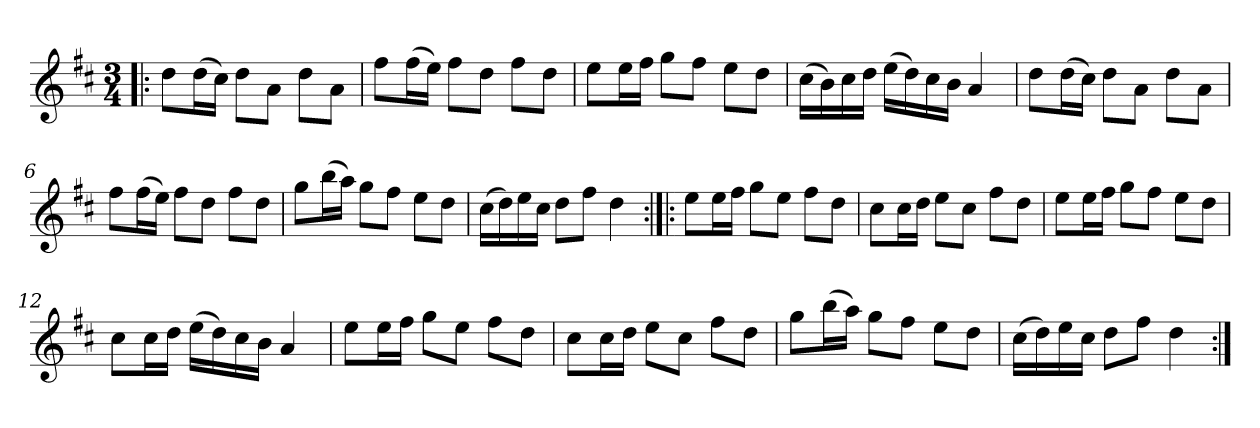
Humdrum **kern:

**kern
*part1
*staff1
*clefG2
*k[f#c#]
*D:
*M3/4
=1!|:
8dd\L
(>16dd\L
16cc#\JJ)
8dd\L
8a\J
8dd\L
8a\J
=2
8ff#\L
(>16ff#\L
16ee\JJ)
8ff#\L
8dd\J
8ff#\L
8dd\J
=3
8ee\L
16ee\L
16ff#\JJ
8gg\L
8ff#\J
8ee\L
8dd\J
=4
(>16cc#\LL
16b\)
16cc#\
16dd\JJ
(>16ee\LL
16dd\)
16cc#\
16b\JJ
4a/
=5
8dd\L
(>16dd\L
16cc#\JJ)
8dd\L
8a\J
8dd\L
8a\J
=6
8ff#\L
(>16ff#\L
16ee\JJ)
8ff#\L
8dd\J
8ff#\L
8dd\J
!!LO:LB:g=z
=7
8gg\L
(>16bb\L
16aa\JJ)
8gg\L
8ff#\J
8ee\L
8dd\J
=8
(>16cc#\LL
16dd\)
16ee\
16cc#\JJ
8dd\L
8ff#\J
4dd\
=9:|!|:
8ee\L
16ee\L
16ff#\JJ
8gg\L
8ee\J
8ff#\L
8dd\J
=10
8cc#\L
16cc#\L
16dd\JJ
8ee\L
8cc#\J
8ff#\L
8dd\J
=11
8ee\L
16ee\L
16ff#\JJ
8gg\L
8ff#\J
8ee\L
8dd\J
=12
8cc#\L
16cc#\L
16dd\JJ
(>16ee\LL
16dd\)
16cc#\
16b\JJ
4a/
!!LO:LB:g=z
=13
8ee\L
16ee\L
16ff#\JJ
8gg\L
8ee\J
8ff#\L
8dd\J
=14
8cc#\L
16cc#\L
16dd\JJ
8ee\L
8cc#\J
8ff#\L
8dd\J
=15
8gg\L
(>16bb\L
16aa\JJ)
8gg\L
8ff#\J
8ee\L
8dd\J
=16
(>16cc#\LL
16dd\)
16ee\
16cc#\JJ
8dd\L
8ff#\J
4dd\
=:|!
*-
